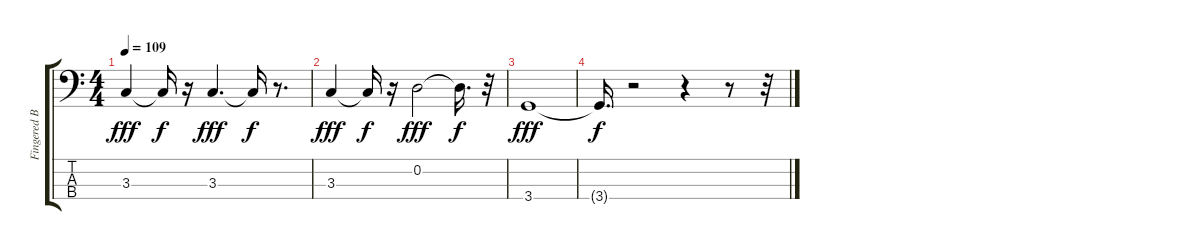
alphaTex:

\track ("Fingered Bass       " "Fingered B") {instrument electricbassfinger}
\staff {score tabs}
\tuning (G2 D2 A1 E1) {hide}
\ts (4 4)
\tempo 109
\clef f4
\ks c
3.3.4{dy fff} 3.3{t}.16{dy f} r.16 3.3.4{d dy fff} 3.3{t}.16{dy f} r.8{d} |
3.3.4{dy fff} 3.3{t}.16{dy f} r.16 0.2.2{dy fff} 0.2{t}.16{d dy f} r.32 |
3.4.1{dy fff} |
3.4{t}.16{d dy f} r.2 r.4 r.8 r.32
